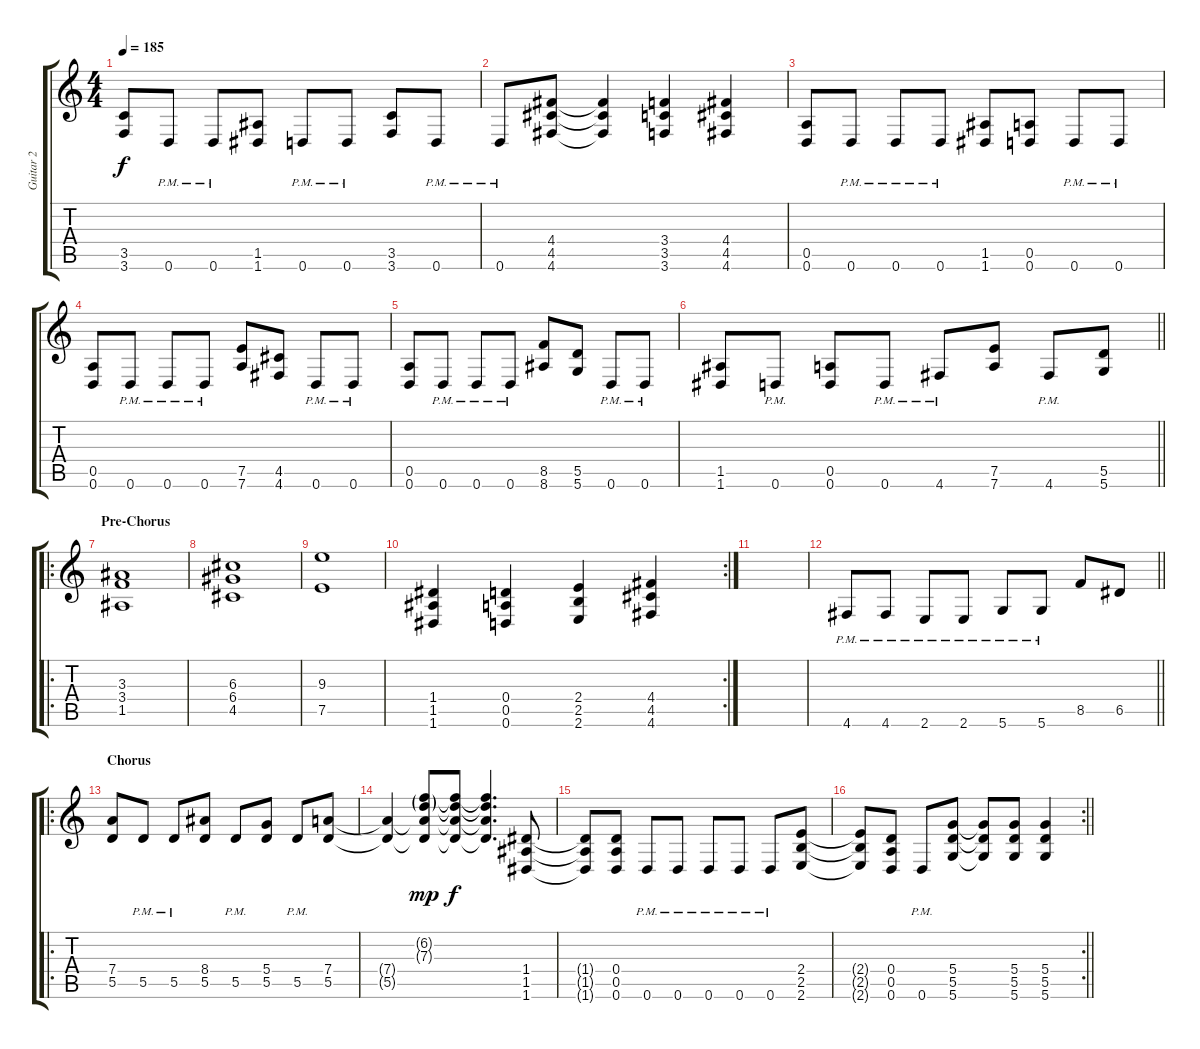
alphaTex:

\track ("Guitar 2" "Guitar 2") {instrument overdrivenguitar}
\staff {score tabs}
\tuning (E4 B3 G3 D3 A2 D2) {hide}
\ts (4 4)
\tempo 185
\clef g2
\ks c
(3.5 3.6).8{dy f} 0.6{pm}.8 0.6{pm}.8 (1.5 1.6).8 0.6{pm}.8 0.6{pm}.8 (3.5 3.6).8 0.6{pm}.8 |
0.6{pm}.8 (4.4 4.5 4.6).8 (4.4{t} 4.5{t} 4.6{t}).4 (3.4 3.5 3.6).4 (4.4 4.5 4.6).4 |
(0.5 0.6).8 0.6{pm}.8 0.6{pm}.8 0.6{pm}.8 (1.5 1.6).8 (0.5 0.6).8 0.6{pm}.8 0.6{pm}.8 |
(0.5 0.6).8 0.6{pm}.8 0.6{pm}.8 0.6{pm}.8 (7.5 7.6).8 (4.5 4.6).8 0.6{pm}.8 0.6{pm}.8 |
(0.5 0.6).8 0.6{pm}.8 0.6{pm}.8 0.6{pm}.8 (8.5 8.6).8 (5.5 5.6).8 0.6{pm}.8 0.6{pm}.8 |
\barLineRight lightlight
(1.5 1.6).8 0.6{pm}.8 (0.5 0.6).8 0.6{pm}.8 4.6{pm}.8 (7.5 7.6).8 4.6{pm}.8 (5.5 5.6).8 |
\ro
\section ("" "Pre-Chorus")
(3.3 3.4 1.5).1 |
(6.3 6.4 4.5).1 |
(9.3 7.5).1 |
\rc 2
(1.4 1.5 1.6).4 (0.4 0.5 0.6).4 (2.4 2.5 2.6).4 (4.4 4.5 4.6).4 |
|
\barLineRight lightlight
4.6{pm}.8 4.6{pm}.8 2.6{pm}.8 2.6{pm}.8 5.6{pm}.8 5.6{pm}.8 8.5.8 6.5.8 |
\ro
\section ("" "Chorus")
(7.4 5.5).8 5.5{pm}.8 5.5{pm}.8 (8.4 5.5).8 5.5{pm}.8 (5.4 5.5).8 5.5{pm}.8 (7.4 5.5).8 |
(7.4{t} 5.5{t}).4 (6.2{g} 7.3{g} 7.4{t} 5.5{t}).8{dy mp} (6.2{t} 7.3{t} 7.4{t} 5.5{t}).8{dy f} (6.2{t} 7.3{t} 7.4{t} 5.5{t}).4{d} (1.4 1.5 1.6).8 |
(1.4{t} 1.5{t} 1.6{t}).8 (0.4 0.5 0.6).8 0.6{pm}.8 0.6{pm}.8 0.6{pm}.8 0.6{pm}.8 0.6{pm}.8 (2.4 2.5 2.6).8 |
\rc 2
\barLineRight lightlight
(2.4{t} 2.5{t} 2.6{t}).8 (0.4 0.5 0.6).8 0.6{pm}.8 (5.4 5.5 5.6).8 (5.4{t} 5.5{t} 5.6{t}).8 (5.4 5.5 5.6).8 (5.4 5.5 5.6).4
